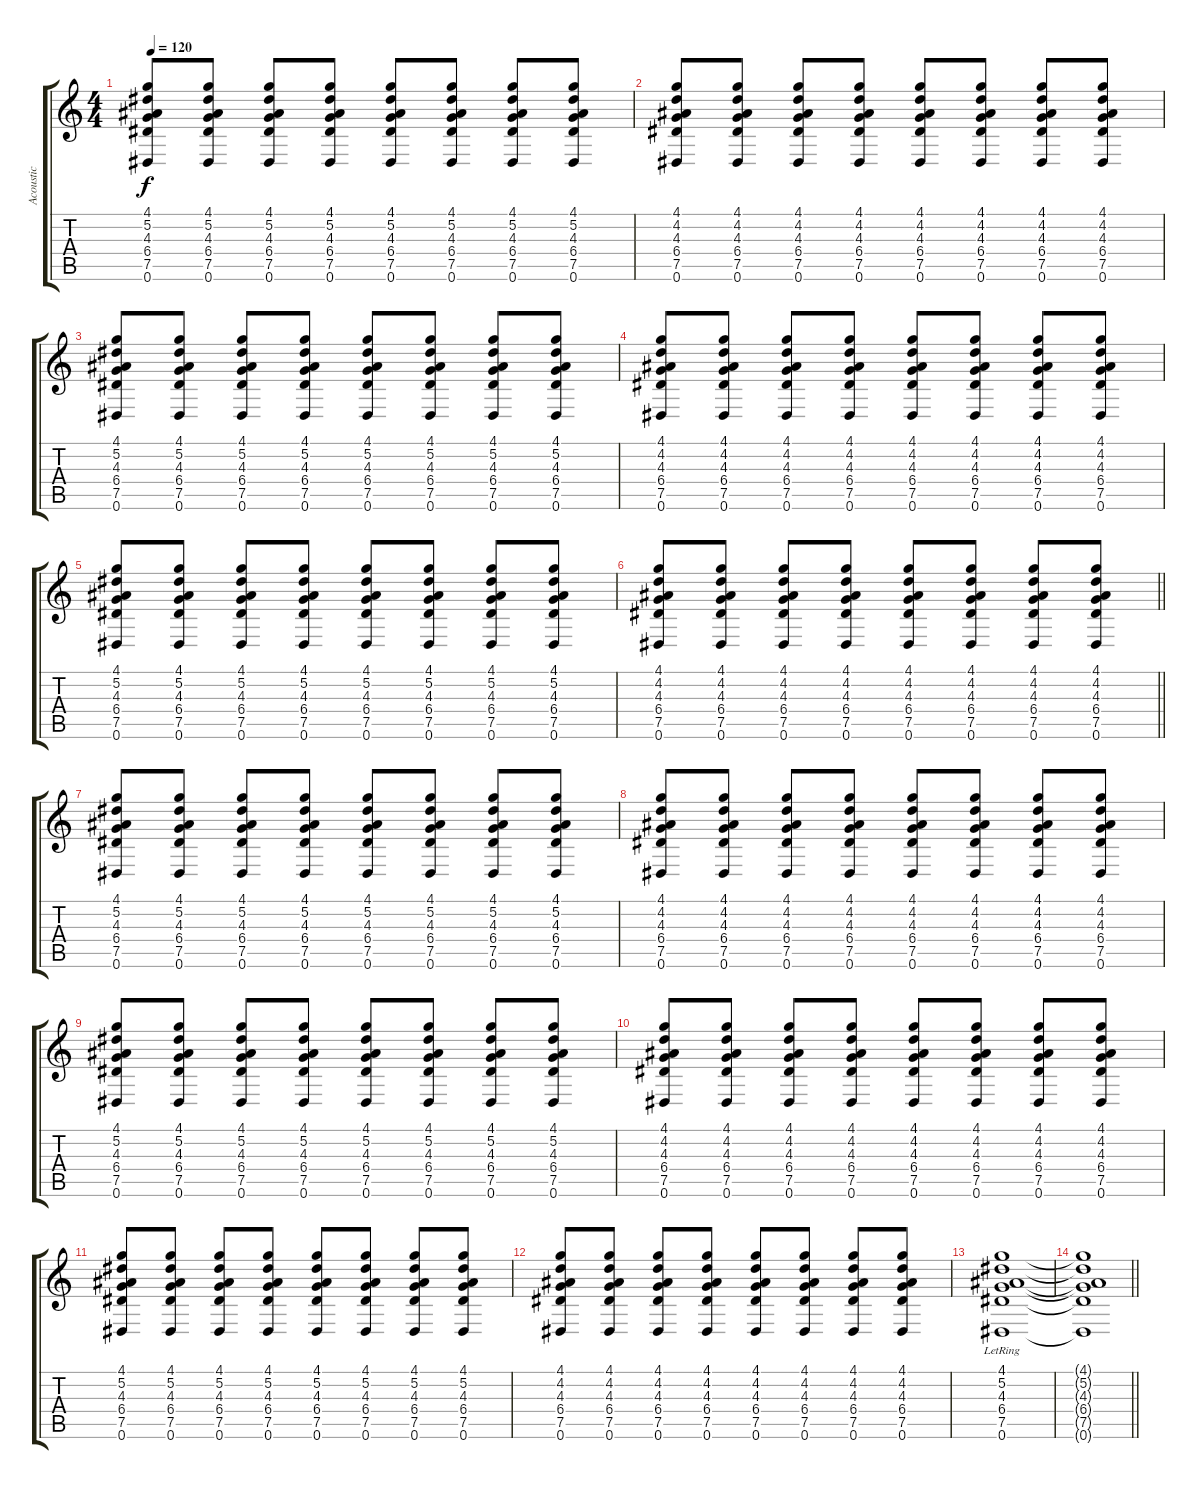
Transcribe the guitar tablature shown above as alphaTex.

\track ("Acoustic" "Acoustic") {instrument acousticguitarsteel}
\staff {score tabs}
\tuning (Eb4 Bb3 Gb3 Db3 Ab2 Eb2) {hide}
\ts (4 4)
\tempo 120
\clef g2
\ks c
(4.1 5.2 4.3 6.4 7.5 0.6).8{dy f} (4.1 5.2 4.3 6.4 7.5 0.6).8 (4.1 5.2 4.3 6.4 7.5 0.6).8 (4.1 5.2 4.3 6.4 7.5 0.6).8 (4.1 5.2 4.3 6.4 7.5 0.6).8 (4.1 5.2 4.3 6.4 7.5 0.6).8 (4.1 5.2 4.3 6.4 7.5 0.6).8 (4.1 5.2 4.3 6.4 7.5 0.6).8 |
(4.1 4.2 4.3 6.4 7.5 0.6).8 (4.1 4.2 4.3 6.4 7.5 0.6).8 (4.1 4.2 4.3 6.4 7.5 0.6).8 (4.1 4.2 4.3 6.4 7.5 0.6).8 (4.1 4.2 4.3 6.4 7.5 0.6).8 (4.1 4.2 4.3 6.4 7.5 0.6).8 (4.1 4.2 4.3 6.4 7.5 0.6).8 (4.1 4.2 4.3 6.4 7.5 0.6).8 |
(4.1 5.2 4.3 6.4 7.5 0.6).8 (4.1 5.2 4.3 6.4 7.5 0.6).8 (4.1 5.2 4.3 6.4 7.5 0.6).8 (4.1 5.2 4.3 6.4 7.5 0.6).8 (4.1 5.2 4.3 6.4 7.5 0.6).8 (4.1 5.2 4.3 6.4 7.5 0.6).8 (4.1 5.2 4.3 6.4 7.5 0.6).8 (4.1 5.2 4.3 6.4 7.5 0.6).8 |
(4.1 4.2 4.3 6.4 7.5 0.6).8 (4.1 4.2 4.3 6.4 7.5 0.6).8 (4.1 4.2 4.3 6.4 7.5 0.6).8 (4.1 4.2 4.3 6.4 7.5 0.6).8 (4.1 4.2 4.3 6.4 7.5 0.6).8 (4.1 4.2 4.3 6.4 7.5 0.6).8 (4.1 4.2 4.3 6.4 7.5 0.6).8 (4.1 4.2 4.3 6.4 7.5 0.6).8 |
(4.1 5.2 4.3 6.4 7.5 0.6).8 (4.1 5.2 4.3 6.4 7.5 0.6).8 (4.1 5.2 4.3 6.4 7.5 0.6).8 (4.1 5.2 4.3 6.4 7.5 0.6).8 (4.1 5.2 4.3 6.4 7.5 0.6).8 (4.1 5.2 4.3 6.4 7.5 0.6).8 (4.1 5.2 4.3 6.4 7.5 0.6).8 (4.1 5.2 4.3 6.4 7.5 0.6).8 |
\barLineRight lightlight
(4.1 4.2 4.3 6.4 7.5 0.6).8 (4.1 4.2 4.3 6.4 7.5 0.6).8 (4.1 4.2 4.3 6.4 7.5 0.6).8 (4.1 4.2 4.3 6.4 7.5 0.6).8 (4.1 4.2 4.3 6.4 7.5 0.6).8 (4.1 4.2 4.3 6.4 7.5 0.6).8 (4.1 4.2 4.3 6.4 7.5 0.6).8 (4.1 4.2 4.3 6.4 7.5 0.6).8 |
(4.1 5.2 4.3 6.4 7.5 0.6).8 (4.1 5.2 4.3 6.4 7.5 0.6).8 (4.1 5.2 4.3 6.4 7.5 0.6).8 (4.1 5.2 4.3 6.4 7.5 0.6).8 (4.1 5.2 4.3 6.4 7.5 0.6).8 (4.1 5.2 4.3 6.4 7.5 0.6).8 (4.1 5.2 4.3 6.4 7.5 0.6).8 (4.1 5.2 4.3 6.4 7.5 0.6).8 |
(4.1 4.2 4.3 6.4 7.5 0.6).8 (4.1 4.2 4.3 6.4 7.5 0.6).8 (4.1 4.2 4.3 6.4 7.5 0.6).8 (4.1 4.2 4.3 6.4 7.5 0.6).8 (4.1 4.2 4.3 6.4 7.5 0.6).8 (4.1 4.2 4.3 6.4 7.5 0.6).8 (4.1 4.2 4.3 6.4 7.5 0.6).8 (4.1 4.2 4.3 6.4 7.5 0.6).8 |
(4.1 5.2 4.3 6.4 7.5 0.6).8 (4.1 5.2 4.3 6.4 7.5 0.6).8 (4.1 5.2 4.3 6.4 7.5 0.6).8 (4.1 5.2 4.3 6.4 7.5 0.6).8 (4.1 5.2 4.3 6.4 7.5 0.6).8 (4.1 5.2 4.3 6.4 7.5 0.6).8 (4.1 5.2 4.3 6.4 7.5 0.6).8 (4.1 5.2 4.3 6.4 7.5 0.6).8 |
(4.1 4.2 4.3 6.4 7.5 0.6).8 (4.1 4.2 4.3 6.4 7.5 0.6).8 (4.1 4.2 4.3 6.4 7.5 0.6).8 (4.1 4.2 4.3 6.4 7.5 0.6).8 (4.1 4.2 4.3 6.4 7.5 0.6).8 (4.1 4.2 4.3 6.4 7.5 0.6).8 (4.1 4.2 4.3 6.4 7.5 0.6).8 (4.1 4.2 4.3 6.4 7.5 0.6).8 |
(4.1 5.2 4.3 6.4 7.5 0.6).8 (4.1 5.2 4.3 6.4 7.5 0.6).8 (4.1 5.2 4.3 6.4 7.5 0.6).8 (4.1 5.2 4.3 6.4 7.5 0.6).8 (4.1 5.2 4.3 6.4 7.5 0.6).8 (4.1 5.2 4.3 6.4 7.5 0.6).8 (4.1 5.2 4.3 6.4 7.5 0.6).8 (4.1 5.2 4.3 6.4 7.5 0.6).8 |
(4.1 4.2 4.3 6.4 7.5 0.6).8 (4.1 4.2 4.3 6.4 7.5 0.6).8 (4.1 4.2 4.3 6.4 7.5 0.6).8 (4.1 4.2 4.3 6.4 7.5 0.6).8 (4.1 4.2 4.3 6.4 7.5 0.6).8 (4.1 4.2 4.3 6.4 7.5 0.6).8 (4.1 4.2 4.3 6.4 7.5 0.6).8 (4.1 4.2 4.3 6.4 7.5 0.6).8 |
(4.1 5.2 4.3 6.4{lr} 7.5 0.6).1 |
\barLineRight lightlight
(4.1{t} 5.2{t} 4.3{t} 6.4{t} 7.5{t} 0.6{t}).1
